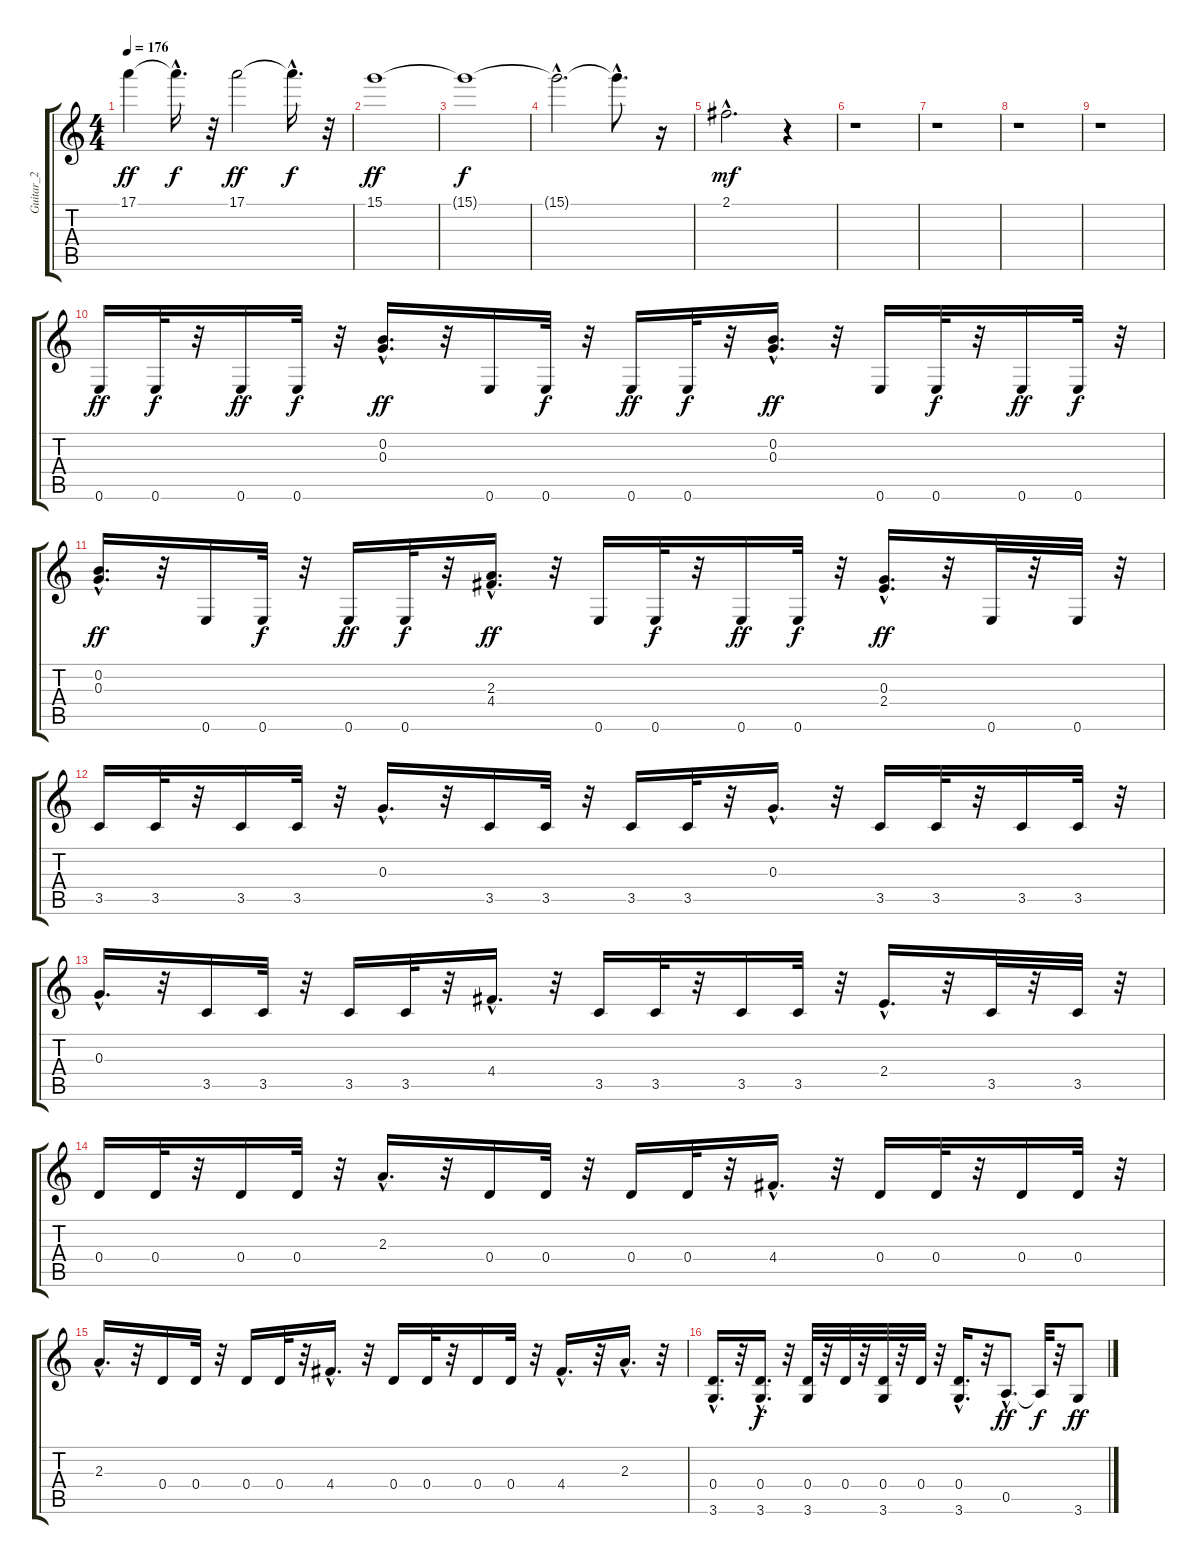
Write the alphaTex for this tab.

\track ("Guitar_2" "Guitar_2") {instrument acousticguitarsteel}
\staff {score tabs}
\tuning (E4 B3 G3 D3 A2 E2) {hide}
\ts (4 4)
\tempo 176
\clef g2
\ks c
17.1.4{dy ff} 17.1{hac t}.16{d dy f} r.32 17.1.2{dy ff} 17.1{hac t}.16{d dy f} r.32 |
15.1.1{dy ff} |
15.1{t}.1{dy f} |
15.1{hac t}.2{d} 15.1{hac t}.8{d} r.16 |
2.1{hac}.2{d dy mf} r.4 |
r.1 |
r.1 |
r.1 |
r.1 |
0.6.16{dy ff} 0.6.32{dy f} r.32 0.6.16{dy ff} 0.6.32{dy f} r.32 (0.2{hac} 0.3{hac}).16{d dy ff} r.32 0.6.16 0.6.32{dy f} r.32 0.6.16{dy ff} 0.6.32{dy f} r.32 (0.2{hac} 0.3{hac}).16{d dy ff} r.32 0.6.16 0.6.32{dy f} r.32 0.6.16{dy ff} 0.6.32{dy f} r.32 |
(0.2{hac} 0.3{hac}).16{d dy ff} r.32 0.6.16 0.6.32{dy f} r.32 0.6.16{dy ff} 0.6.32{dy f} r.32 (2.3{hac} 4.4{hac}).16{d dy ff} r.32 0.6.16 0.6.32{dy f} r.32 0.6.16{dy ff} 0.6.32{dy f} r.32 (0.3{hac} 2.4{hac}).16{d dy ff} r.32 0.6.32 r.32 0.6.32 r.32 |
3.5.16 3.5.32 r.32 3.5.16 3.5.32 r.32 0.3{hac}.16{d} r.32 3.5.16 3.5.32 r.32 3.5.16 3.5.32 r.32 0.3{hac}.16{d} r.32 3.5.16 3.5.32 r.32 3.5.16 3.5.32 r.32 |
0.3{hac}.16{d} r.32 3.5.16 3.5.32 r.32 3.5.16 3.5.32 r.32 4.4{hac}.16{d} r.32 3.5.16 3.5.32 r.32 3.5.16 3.5.32 r.32 2.4{hac}.16{d} r.32 3.5.32 r.32 3.5.32 r.32 |
0.4.16 0.4.32 r.32 0.4.16 0.4.32 r.32 2.3{hac}.16{d} r.32 0.4.16 0.4.32 r.32 0.4.16 0.4.32 r.32 4.4{hac}.16{d} r.32 0.4.16 0.4.32 r.32 0.4.16 0.4.32 r.32 |
2.3{hac}.16{d} r.32 0.4.16 0.4.32 r.32 0.4.16 0.4.32 r.32 4.4{hac}.16{d} r.32 0.4.16 0.4.32 r.32 0.4.16 0.4.32 r.32 4.4{hac}.16{d} r.32 2.3{hac}.16{d} r.32 |
(0.4{hac} 3.6{hac}).16{d} r.32 (0.4{hac} 3.6{hac}).16{d dy f} r.32 (0.4 3.6).32 r.32 0.4.32 r.32 (0.4 3.6).32 r.32 0.4.32 r.32 (0.4{hac} 3.6{hac}).16{d} r.32 0.5{hac}.8{d dy ff} 0.5{t}.32{dy f} r.32 3.6.8{dy ff}
